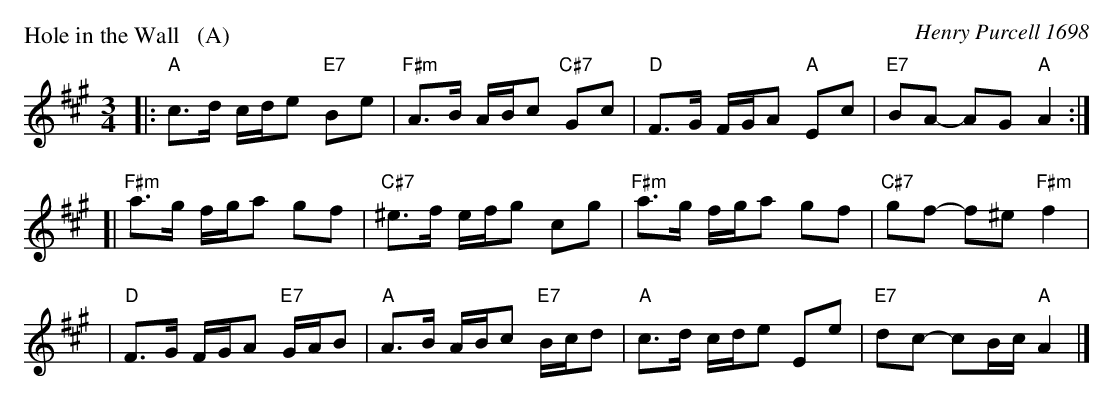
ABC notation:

X:1
P: Hole in the Wall   (A)
C: Henry Purcell 1698
M: 3/4
L: 1/8
K: A
|: "A"c>d c/d/e "E7"Be | "F#m"A>B A/B/c "C#7"Gc | "D"F>G F/G/A "A"Ec | "E7"BA- AG "A"A2 :|
[| "F#m"a>g f/g/a gf | "C#7"^e>f e/f/g cg | "F#m"a>g f/g/a gf | "C#7"gf- f^e "F#m"f2 |
| "D"F>G F/G/A "E7"G/A/B | "A"A>B A/B/c "E7"B/c/d | "A"c>d c/d/e Ee | "E7"dc- cB/c/ "A"A2 |]
